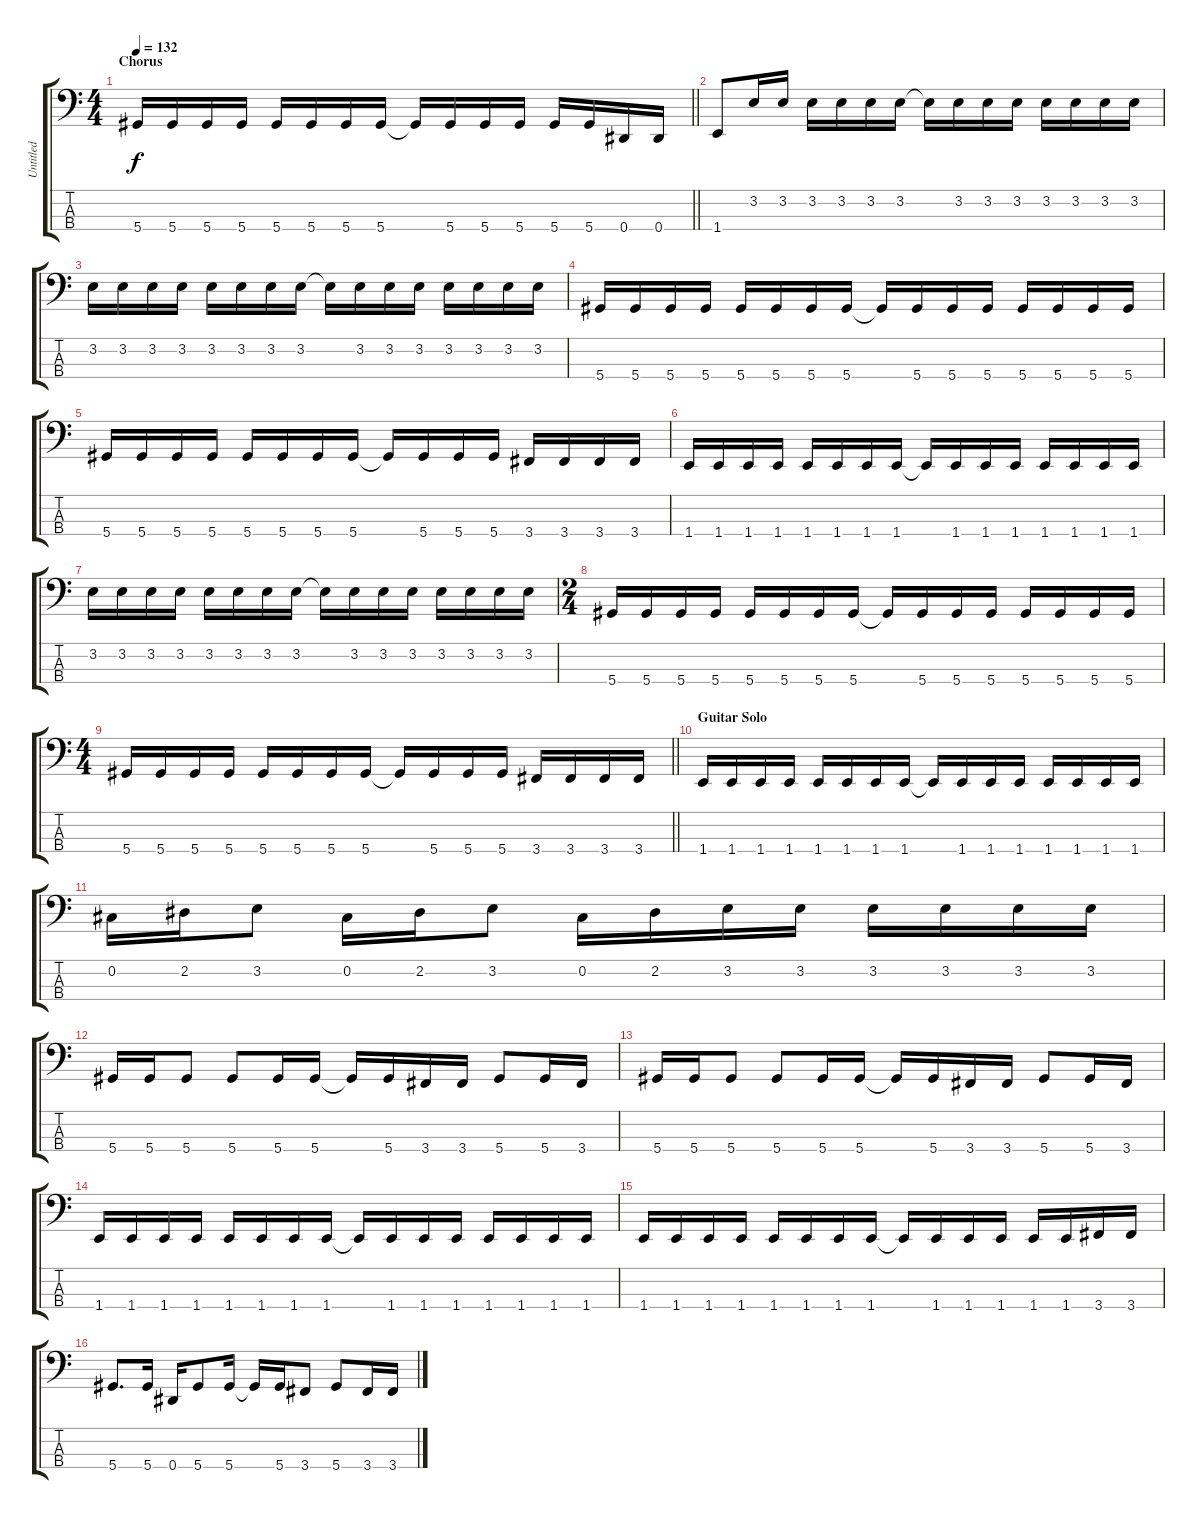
\track ("Untitled" "Untitled") {instrument electricbasspick}
\staff {score tabs}
\tuning (Gb2 Db2 Ab1 Eb1) {hide}
\ts (4 4)
\section ("" "Chorus")
\tempo 132
\clef f4
\barLineRight lightlight
\ks c
5.4.16{dy f} 5.4.16 5.4.16 5.4.16 5.4.16 5.4.16 5.4.16 5.4.16 5.4{t}.16 5.4.16 5.4.16 5.4.16 5.4.16 5.4.16 0.4.16 0.4.16 |
1.4.8 3.2.16 3.2.16 3.2.16 3.2.16 3.2.16 3.2.16 3.2{t}.16 3.2.16 3.2.16 3.2.16 3.2.16 3.2.16 3.2.16 3.2.16 |
3.2.16 3.2.16 3.2.16 3.2.16 3.2.16 3.2.16 3.2.16 3.2.16 3.2{t}.16 3.2.16 3.2.16 3.2.16 3.2.16 3.2.16 3.2.16 3.2.16 |
5.4.16 5.4.16 5.4.16 5.4.16 5.4.16 5.4.16 5.4.16 5.4.16 5.4{t}.16 5.4.16 5.4.16 5.4.16 5.4.16 5.4.16 5.4.16 5.4.16 |
5.4.16 5.4.16 5.4.16 5.4.16 5.4.16 5.4.16 5.4.16 5.4.16 5.4{t}.16 5.4.16 5.4.16 5.4.16 3.4.16 3.4.16 3.4.16 3.4.16 |
1.4.16 1.4.16 1.4.16 1.4.16 1.4.16 1.4.16 1.4.16 1.4.16 1.4{t}.16 1.4.16 1.4.16 1.4.16 1.4.16 1.4.16 1.4.16 1.4.16 |
3.2.16 3.2.16 3.2.16 3.2.16 3.2.16 3.2.16 3.2.16 3.2.16 3.2{t}.16 3.2.16 3.2.16 3.2.16 3.2.16 3.2.16 3.2.16 3.2.16 |
\ts (2 4)
5.4.16 5.4.16 5.4.16 5.4.16 5.4.16 5.4.16 5.4.16 5.4.16 5.4{t}.16 5.4.16 5.4.16 5.4.16 5.4.16 5.4.16 5.4.16 5.4.16 |
\ts (4 4)
\barLineRight lightlight
5.4.16 5.4.16 5.4.16 5.4.16 5.4.16 5.4.16 5.4.16 5.4.16 5.4{t}.16 5.4.16 5.4.16 5.4.16 3.4.16 3.4.16 3.4.16 3.4.16 |
\section ("" "Guitar Solo")
1.4.16 1.4.16 1.4.16 1.4.16 1.4.16 1.4.16 1.4.16 1.4.16 1.4{t}.16 1.4.16 1.4.16 1.4.16 1.4.16 1.4.16 1.4.16 1.4.16 |
0.2.16 2.2.16 3.2.8 0.2.16 2.2.16 3.2.8 0.2.16 2.2.16 3.2.16 3.2.16 3.2.16 3.2.16 3.2.16 3.2.16 |
5.4.16 5.4.16 5.4.8 5.4.8 5.4.16 5.4.16 5.4{t}.16 5.4.16 3.4.16 3.4.16 5.4.8 5.4.16 3.4.16 |
5.4.16 5.4.16 5.4.8 5.4.8 5.4.16 5.4.16 5.4{t}.16 5.4.16 3.4.16 3.4.16 5.4.8 5.4.16 3.4.16 |
1.4.16 1.4.16 1.4.16 1.4.16 1.4.16 1.4.16 1.4.16 1.4.16 1.4{t}.16 1.4.16 1.4.16 1.4.16 1.4.16 1.4.16 1.4.16 1.4.16 |
1.4.16 1.4.16 1.4.16 1.4.16 1.4.16 1.4.16 1.4.16 1.4.16 1.4{t}.16 1.4.16 1.4.16 1.4.16 1.4.16 1.4.16 3.4.16 3.4.16 |
5.4.8{d} 5.4.16 0.4.16 5.4.8 5.4.16 5.4{t}.16 5.4.16 3.4.8 5.4.8 3.4.16 3.4.16
